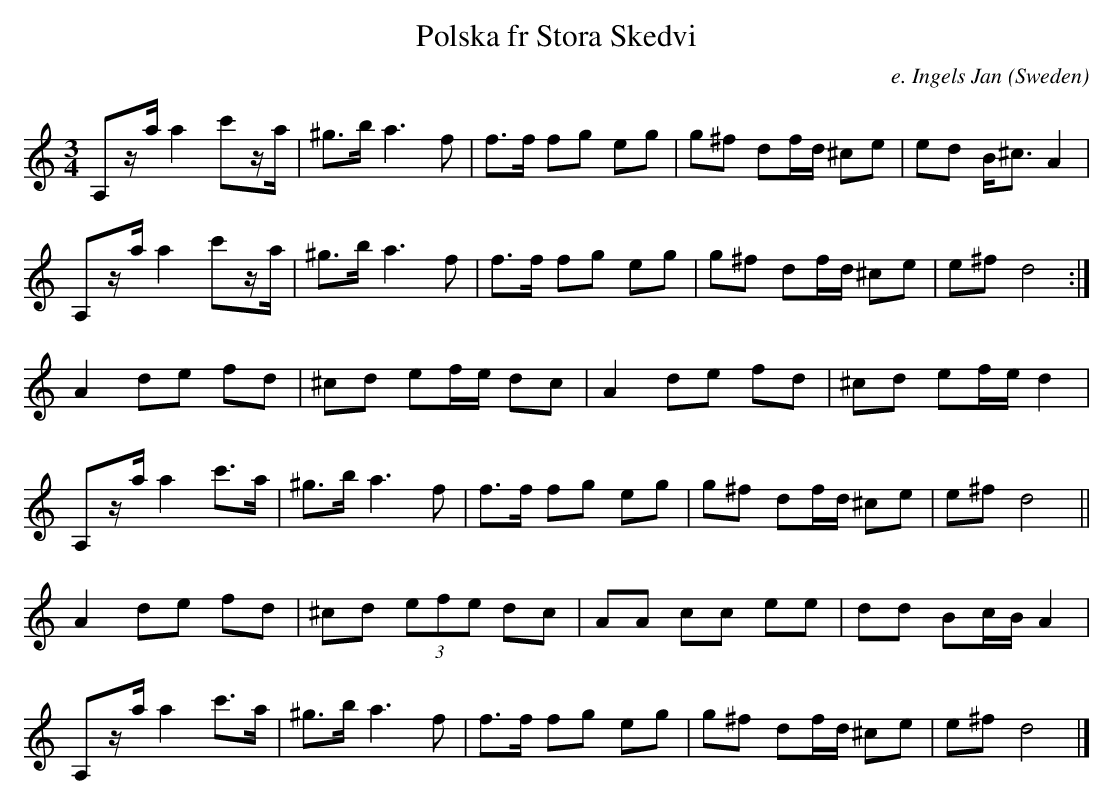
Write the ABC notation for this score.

X:1
T:Polska fr Stora Skedvi
C:e. Ingels Jan
O:Sweden
M:3/4
K:D dorian
V:1
A,z/a/ a2 c'z/a/ | ^g>b a3 f | f>f fg eg | g^f df/d/ ^ce | ed B<^c A2 |
A,z/a/ a2 c'z/a/ | ^g>b a3 f | f>f fg eg | g^f df/d/ ^ce | e^f d4 :|
A2 de fd |^cd ef/e/ dc | A2 de fd | ^cd ef/e/ d2 |
A,z/a/ a2 c'>a | ^g>b a3 f | f>f fg eg | g^f df/d/ ^ce | e^f d4 ||
A2 de fd | ^cd (3efe dc | AA cc ee | dd Bc/B/ A2 |\
A,z/a/ a2 c'>a | ^g>b a3 f | f>f fg eg | g^f df/d/ ^ce | e^f d4 |]
